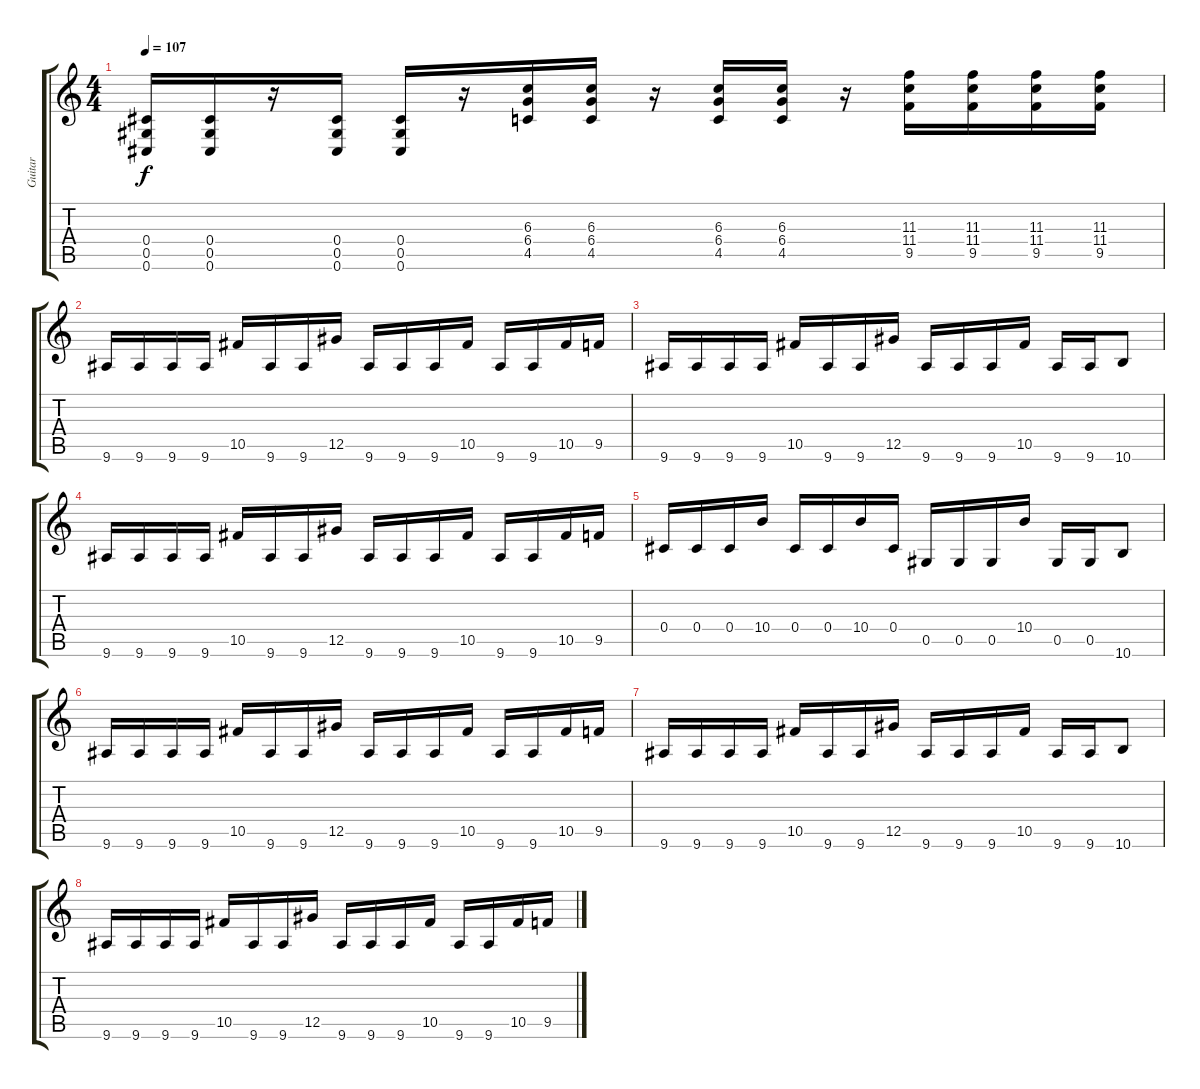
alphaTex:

\track ("Guitar " "Guitar ") {instrument distortionguitar}
\staff {score tabs}
\tuning (Eb4 Bb3 Gb3 Db3 Ab2 Db2) {hide}
\ts (4 4)
\tempo 107
\clef g2
\ks c
(0.4 0.5 0.6).16{dy f} (0.4 0.5 0.6).16 r.16 (0.4 0.5 0.6).16 (0.4 0.5 0.6).16 r.16 (6.3 6.4 4.5).16 (6.3 6.4 4.5).16 r.16 (6.3 6.4 4.5).16 (6.3 6.4 4.5).16 r.16 (11.3 11.4 9.5).16 (11.3 11.4 9.5).16 (11.3 11.4 9.5).16 (11.3 11.4 9.5).16 |
9.6.16{instrument lead2sawtooth} 9.6.16 9.6.16 9.6.16 10.5.16 9.6.16 9.6.16 12.5.16 9.6.16 9.6.16 9.6.16 10.5.16 9.6.16 9.6.16 10.5.16 9.5.16 |
9.6.16 9.6.16 9.6.16 9.6.16 10.5.16 9.6.16 9.6.16 12.5.16 9.6.16 9.6.16 9.6.16 10.5.16 9.6.16 9.6.16 10.6.8 |
9.6.16 9.6.16 9.6.16 9.6.16 10.5.16 9.6.16 9.6.16 12.5.16 9.6.16 9.6.16 9.6.16 10.5.16 9.6.16 9.6.16 10.5.16 9.5.16 |
0.4.16 0.4.16 0.4.16 10.4.16 0.4.16 0.4.16 10.4.16 0.4.16 0.5.16 0.5.16 0.5.16 10.4.16 0.5.16 0.5.16 10.6.8 |
9.6.16{instrument distortionguitar} 9.6.16 9.6.16 9.6.16 10.5.16 9.6.16 9.6.16 12.5.16 9.6.16 9.6.16 9.6.16 10.5.16 9.6.16 9.6.16 10.5.16 9.5.16 |
9.6.16 9.6.16 9.6.16 9.6.16 10.5.16 9.6.16 9.6.16 12.5.16 9.6.16 9.6.16 9.6.16 10.5.16 9.6.16 9.6.16 10.6.8 |
9.6.16 9.6.16 9.6.16 9.6.16 10.5.16 9.6.16 9.6.16 12.5.16 9.6.16 9.6.16 9.6.16 10.5.16 9.6.16 9.6.16 10.5.16 9.5.16
